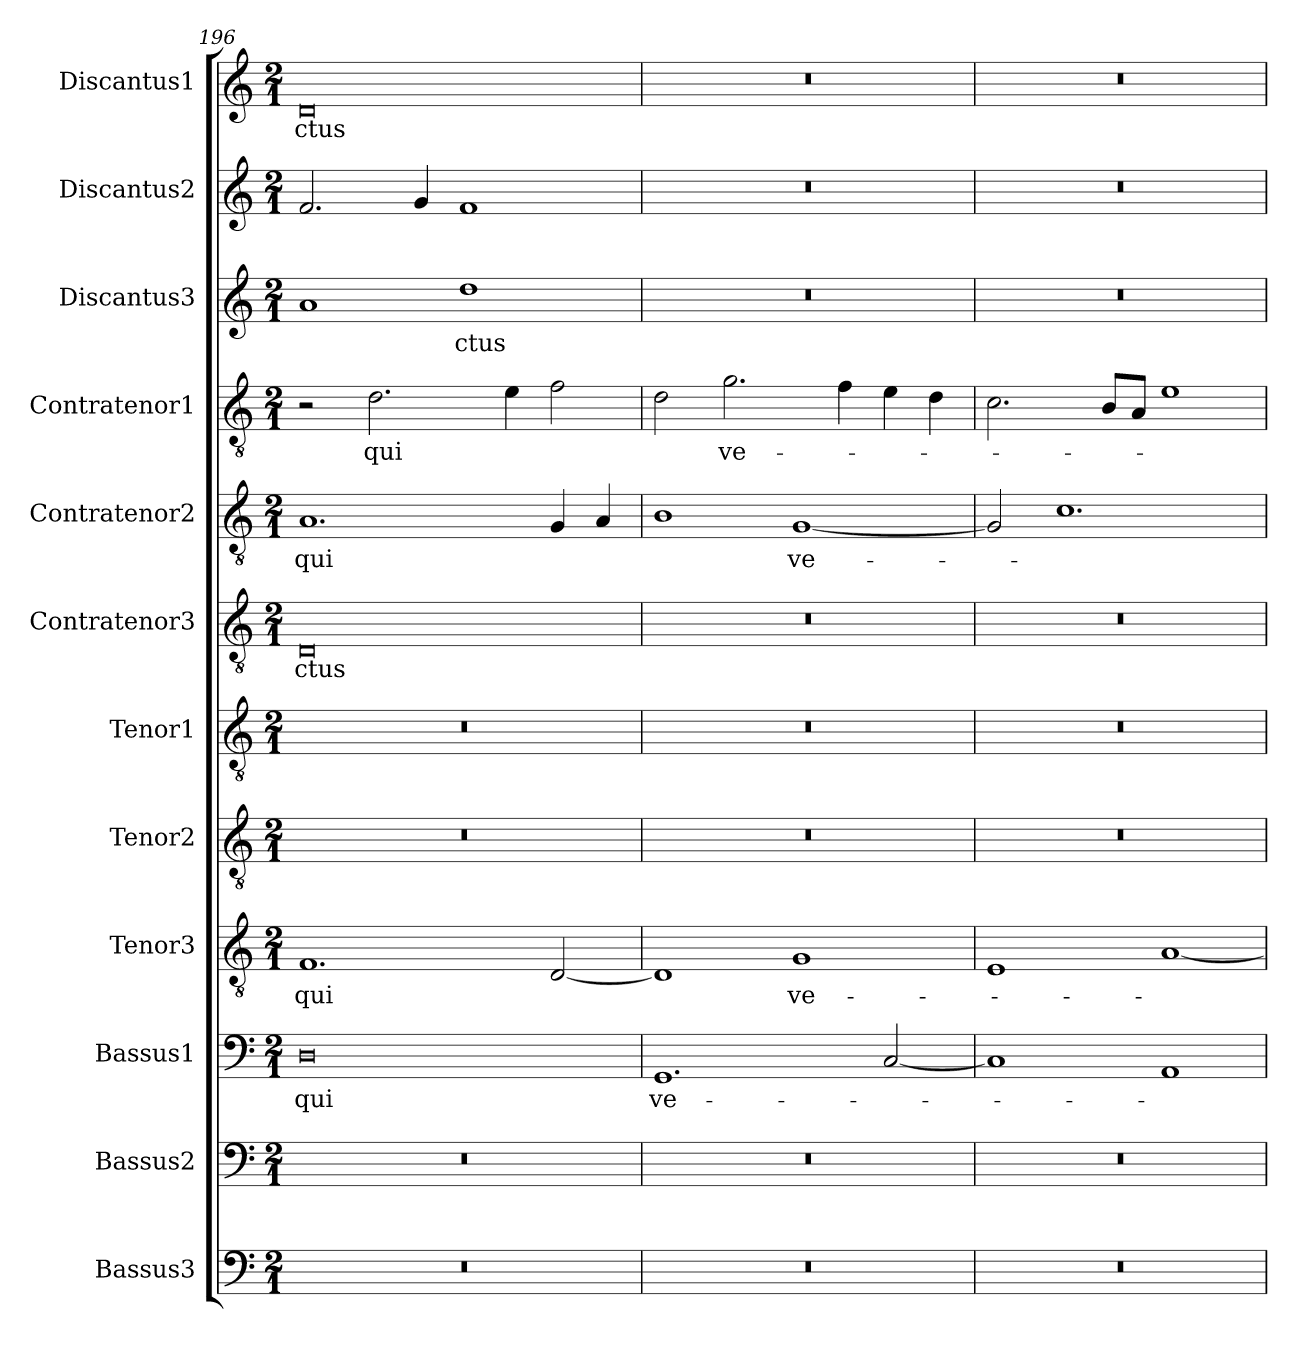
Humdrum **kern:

**kern	**kern	**kern	**text	**kern	**text	**kern	**kern	**kern	**text	**kern	**text	**kern	**text	**kern	**text	**kern	**kern	**text
*part12	*part11	*part10	*part10	*part9	*part9	*part8	*part7	*part6	*part6	*part5	*part5	*part4	*part4	*part3	*part3	*part2	*part1	*part1
*staff12	*staff11	*staff10	*staff10	*staff9	*staff9	*staff8	*staff7	*staff6	*staff6	*staff5	*staff5	*staff4	*staff4	*staff3	*staff3	*staff2	*staff1	*staff1
*I"Bassus3	*I"Bassus2	*I"Bassus1	*	*I"Tenor3	*	*I"Tenor2	*I"Tenor1	*I"Contratenor3	*	*I"Contratenor2	*	*I"Contratenor1	*	*I"Discantus3	*	*I"Discantus2	*I"Discantus1	*
*I'B3	*I'B2	*I'B1	*	*I'T3	*	*I'T2	*I'T1	*I'Ct3	*	*I'Ct2	*	*I'Ct1	*	*I'D3	*	*I'D2	*I'D1	*
*clefF4	*clefF4	*clefF4	*	*clefGv2	*	*clefGv2	*clefGv2	*clefGv2	*	*clefGv2	*	*clefGv2	*	*clefG2	*	*clefG2	*clefG2	*
*k[]	*k[]	*k[]	*	*k[]	*	*k[]	*k[]	*k[]	*	*k[]	*	*k[]	*	*k[]	*	*k[]	*k[]	*
*M2/1	*M2/1	*M2/1	*	*M2/1	*	*M2/1	*M2/1	*M2/1	*	*M2/1	*	*M2/1	*	*M2/1	*	*M2/1	*M2/1	*
=196	=196	=196	=196	=196	=196	=196	=196	=196	=196	=196	=196	=196	=196	=196	=196	=196	=196	=196
0r	0r	0D\	qui	1.F/	qui	0r	0r	0D/	-ctus	1.A/	qui	2r	.	1a/	.	2.f/	0d/	-ctus
.	.	.	.	.	.	.	.	.	.	.	.	2.d\	qui	.	.	.	.	.
.	.	.	.	.	.	.	.	.	.	.	.	.	.	.	.	4g/	.	.
.	.	.	.	.	.	.	.	.	.	.	.	.	.	1dd\	-ctus	1f/	.	.
.	.	.	.	.	.	.	.	.	.	.	.	4e\	.	.	.	.	.	.
.	.	.	.	[2D/	.	.	.	.	.	4G/	.	2f\	.	.	.	.	.	.
.	.	.	.	.	.	.	.	.	.	4A/	.	.	.	.	.	.	.	.
=197	=197	=197	=197	=197	=197	=197	=197	=197	=197	=197	=197	=197	=197	=197	=197	=197	=197	=197
0r	0r	1.GG/	ve-	1D/]	.	0r	0r	0r	.	1B\	.	2d\	.	0r	.	0r	0r	.
.	.	.	.	.	.	.	.	.	.	.	.	2.g\	ve-	.	.	.	.	.
.	.	.	.	1G/	ve-	.	.	.	.	[1G/	ve-	.	.	.	.	.	.	.
.	.	.	.	.	.	.	.	.	.	.	.	4f\	.	.	.	.	.	.
.	.	[2C/	.	.	.	.	.	.	.	.	.	4e\	.	.	.	.	.	.
.	.	.	.	.	.	.	.	.	.	.	.	4d\	.	.	.	.	.	.
=198	=198	=198	=198	=198	=198	=198	=198	=198	=198	=198	=198	=198	=198	=198	=198	=198	=198	=198
0r	0r	1C/]	.	1E/	.	0r	0r	0r	.	2G/]	.	2.c\	.	0r	.	0r	0r	.
.	.	.	.	.	.	.	.	.	.	1.c\	.	.	.	.	.	.	.	.
.	.	.	.	.	.	.	.	.	.	.	.	8B/L	.	.	.	.	.	.
.	.	.	.	.	.	.	.	.	.	.	.	8A/J	.	.	.	.	.	.
.	.	1AA/	.	[1A/	.	.	.	.	.	.	.	1e\	.	.	.	.	.	.
=	=	=	=	=	=	=	=	=	=	=	=	=	=	=	=	=	=	=
*-	*-	*-	*-	*-	*-	*-	*-	*-	*-	*-	*-	*-	*-	*-	*-	*-	*-	*-
